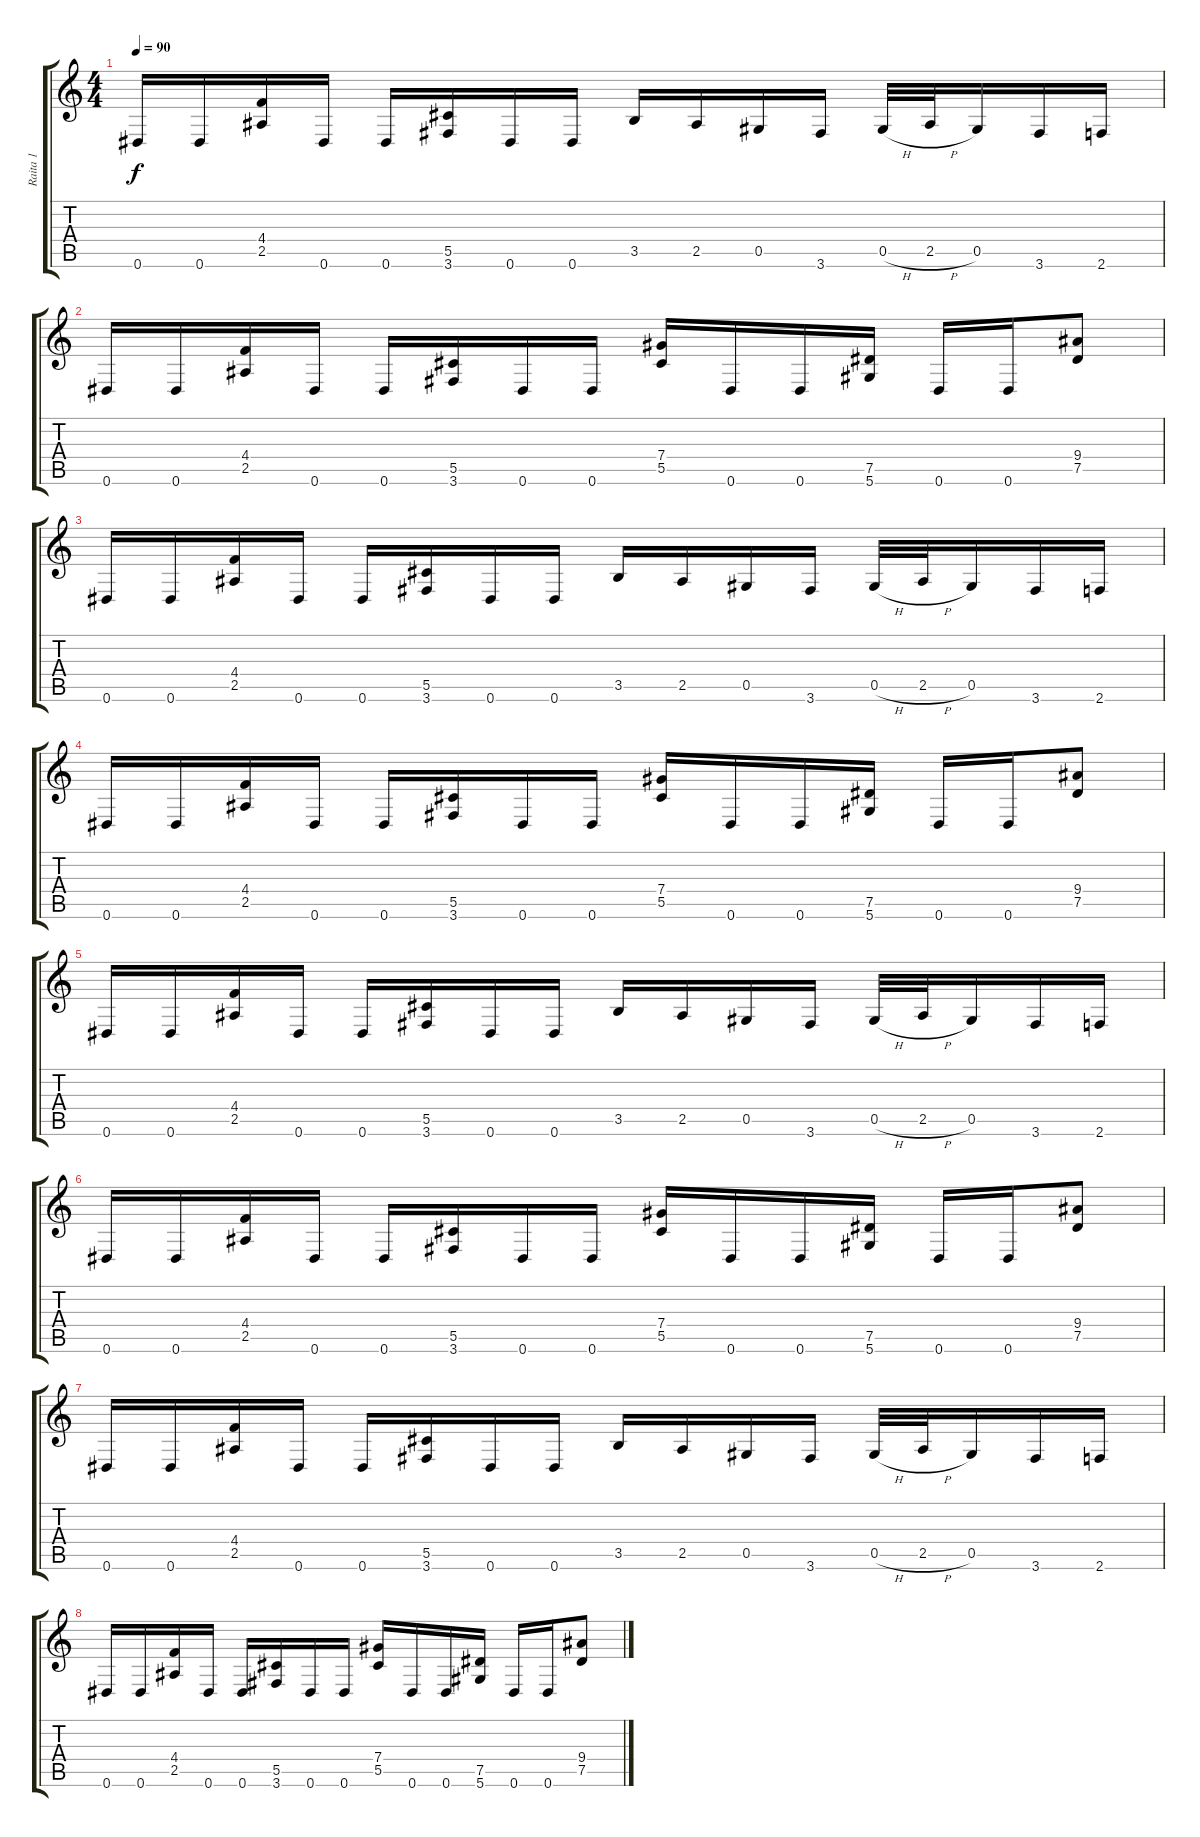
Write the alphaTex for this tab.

\track ("Raita 1" "Raita 1") {instrument overdrivenguitar}
\staff {score tabs}
\tuning (Eb4 Bb3 Gb3 Db3 Ab2 Eb2) {hide}
\ts (4 4)
\tempo 90
\clef g2
\ks c
0.6.16{dy f} 0.6.16 (4.4 2.5).16 0.6.16 0.6.16 (5.5 3.6).16 0.6.16 0.6.16 3.5.16 2.5.16 0.5.16 3.6.16 0.5{h}.32 2.5{h}.32 0.5.16 3.6.16 2.6.16 |
0.6.16 0.6.16 (4.4 2.5).16 0.6.16 0.6.16 (5.5 3.6).16 0.6.16 0.6.16 (7.4 5.5).16 0.6.16 0.6.16 (7.5 5.6).16 0.6.16 0.6.16 (9.4 7.5).8 |
0.6.16 0.6.16 (4.4 2.5).16 0.6.16 0.6.16 (5.5 3.6).16 0.6.16 0.6.16 3.5.16 2.5.16 0.5.16 3.6.16 0.5{h}.32 2.5{h}.32 0.5.16 3.6.16 2.6.16 |
0.6.16 0.6.16 (4.4 2.5).16 0.6.16 0.6.16 (5.5 3.6).16 0.6.16 0.6.16 (7.4 5.5).16 0.6.16 0.6.16 (7.5 5.6).16 0.6.16 0.6.16 (9.4 7.5).8 |
0.6.16 0.6.16 (4.4 2.5).16 0.6.16 0.6.16 (5.5 3.6).16 0.6.16 0.6.16 3.5.16 2.5.16 0.5.16 3.6.16 0.5{h}.32 2.5{h}.32 0.5.16 3.6.16 2.6.16 |
0.6.16 0.6.16 (4.4 2.5).16 0.6.16 0.6.16 (5.5 3.6).16 0.6.16 0.6.16 (7.4 5.5).16 0.6.16 0.6.16 (7.5 5.6).16 0.6.16 0.6.16 (9.4 7.5).8 |
0.6.16 0.6.16 (4.4 2.5).16 0.6.16 0.6.16 (5.5 3.6).16 0.6.16 0.6.16 3.5.16 2.5.16 0.5.16 3.6.16 0.5{h}.32 2.5{h}.32 0.5.16 3.6.16 2.6.16 |
0.6.16 0.6.16 (4.4 2.5).16 0.6.16 0.6.16 (5.5 3.6).16 0.6.16 0.6.16 (7.4 5.5).16 0.6.16 0.6.16 (7.5 5.6).16 0.6.16 0.6.16 (9.4 7.5).8
